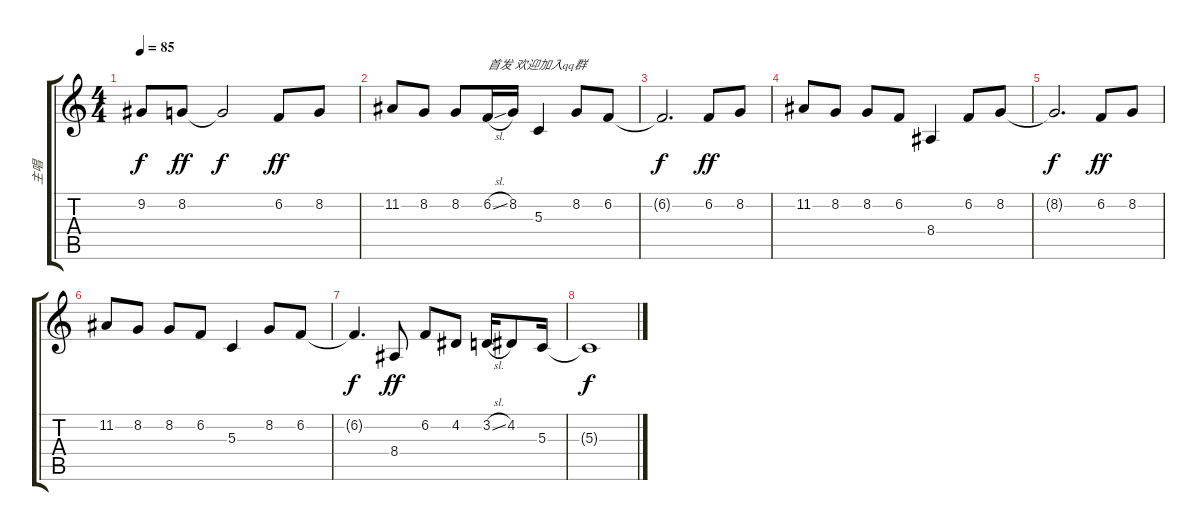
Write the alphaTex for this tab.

\track ("主唱" "主唱") {instrument flute}
\staff {score tabs}
\tuning (E4 B3 G3 D3 A2 E2) {hide}
\ts (4 4)
\tempo 85
\clef g2
\ks c
9.2{t}.8{dy f} 8.2.8{dy ff} 8.2{t}.2{dy f} 6.2.8{dy ff} 8.2.8 |
11.2.8 8.2.8 8.2.8 6.2{sl}.16{txt "首发 欢迎加入qq群"} 8.2.16 5.3.4 8.2.8 6.2.8 |
6.2{t}.2{d dy f} 6.2.8{dy ff} 8.2.8 |
11.2.8 8.2.8 8.2.8 6.2.8 8.4.4 6.2.8 8.2.8 |
8.2{t}.2{d dy f} 6.2.8{dy ff} 8.2.8 |
11.2.8 8.2.8 8.2.8 6.2.8 5.3.4 8.2.8 6.2.8 |
6.2{t}.4{d dy f} 8.4.8{dy ff} 6.2.8 4.2.8 3.2{sl}.16 4.2.8 5.3.16 |
5.3{t}.1{dy f}
